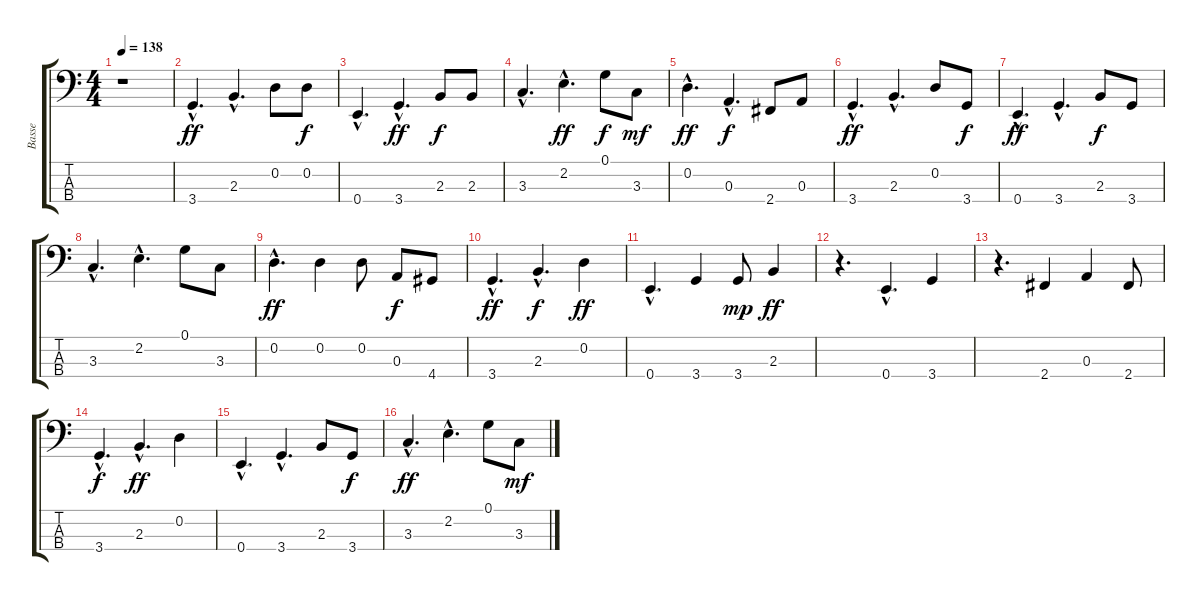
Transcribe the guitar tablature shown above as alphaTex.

\track ("Basse" "Basse") {instrument electricbassfinger}
\staff {score tabs}
\tuning (G2 D2 A1 E1) {hide}
\ts (4 4)
\tempo 138
\clef f4
\ks c
r.1{dy ff instrument electricbassfinger} |
3.4{hac}.4{d} 2.3{hac}.4{d} 0.2.8 0.2.8{dy f} |
0.4{hac}.4{d} 3.4{hac}.4{d dy ff} 2.3.8{dy f} 2.3.8 |
3.3{hac}.4{d} 2.2{hac}.4{d dy ff} 0.1.8{dy f} 3.3.8{dy mf} |
0.2{hac}.4{d dy ff} 0.3{hac}.4{d dy f} 2.4.8 0.3.8 |
3.4{hac}.4{d dy ff} 2.3{hac}.4{d} 0.2.8 3.4.8{dy f} |
0.4{hac}.4{d dy ff} 3.4{hac}.4{d} 2.3.8{dy f} 3.4.8 |
3.3{hac}.4{d} 2.2{hac}.4{d} 0.1.8 3.3.8 |
0.2{hac}.4{d dy ff} 0.2.4 0.2.8 0.3.8{dy f} 4.4.8 |
3.4{hac}.4{d dy ff} 2.3{hac}.4{d dy f} 0.2.4{dy ff} |
0.4{hac}.4{d} 3.4.4 3.4.8{dy mp} 2.3.4{dy ff} |
r.4{d} 0.4{hac}.4{d} 3.4.4 |
r.4{d} 2.4.4 0.3.4 2.4.8 |
3.4{hac}.4{d dy f} 2.3{hac}.4{d dy ff} 0.2.4 |
0.4{hac}.4{d} 3.4{hac}.4{d} 2.3.8 3.4.8{dy f} |
3.3{hac}.4{d dy ff} 2.2{hac}.4{d} 0.1.8 3.3.8{dy mf}
